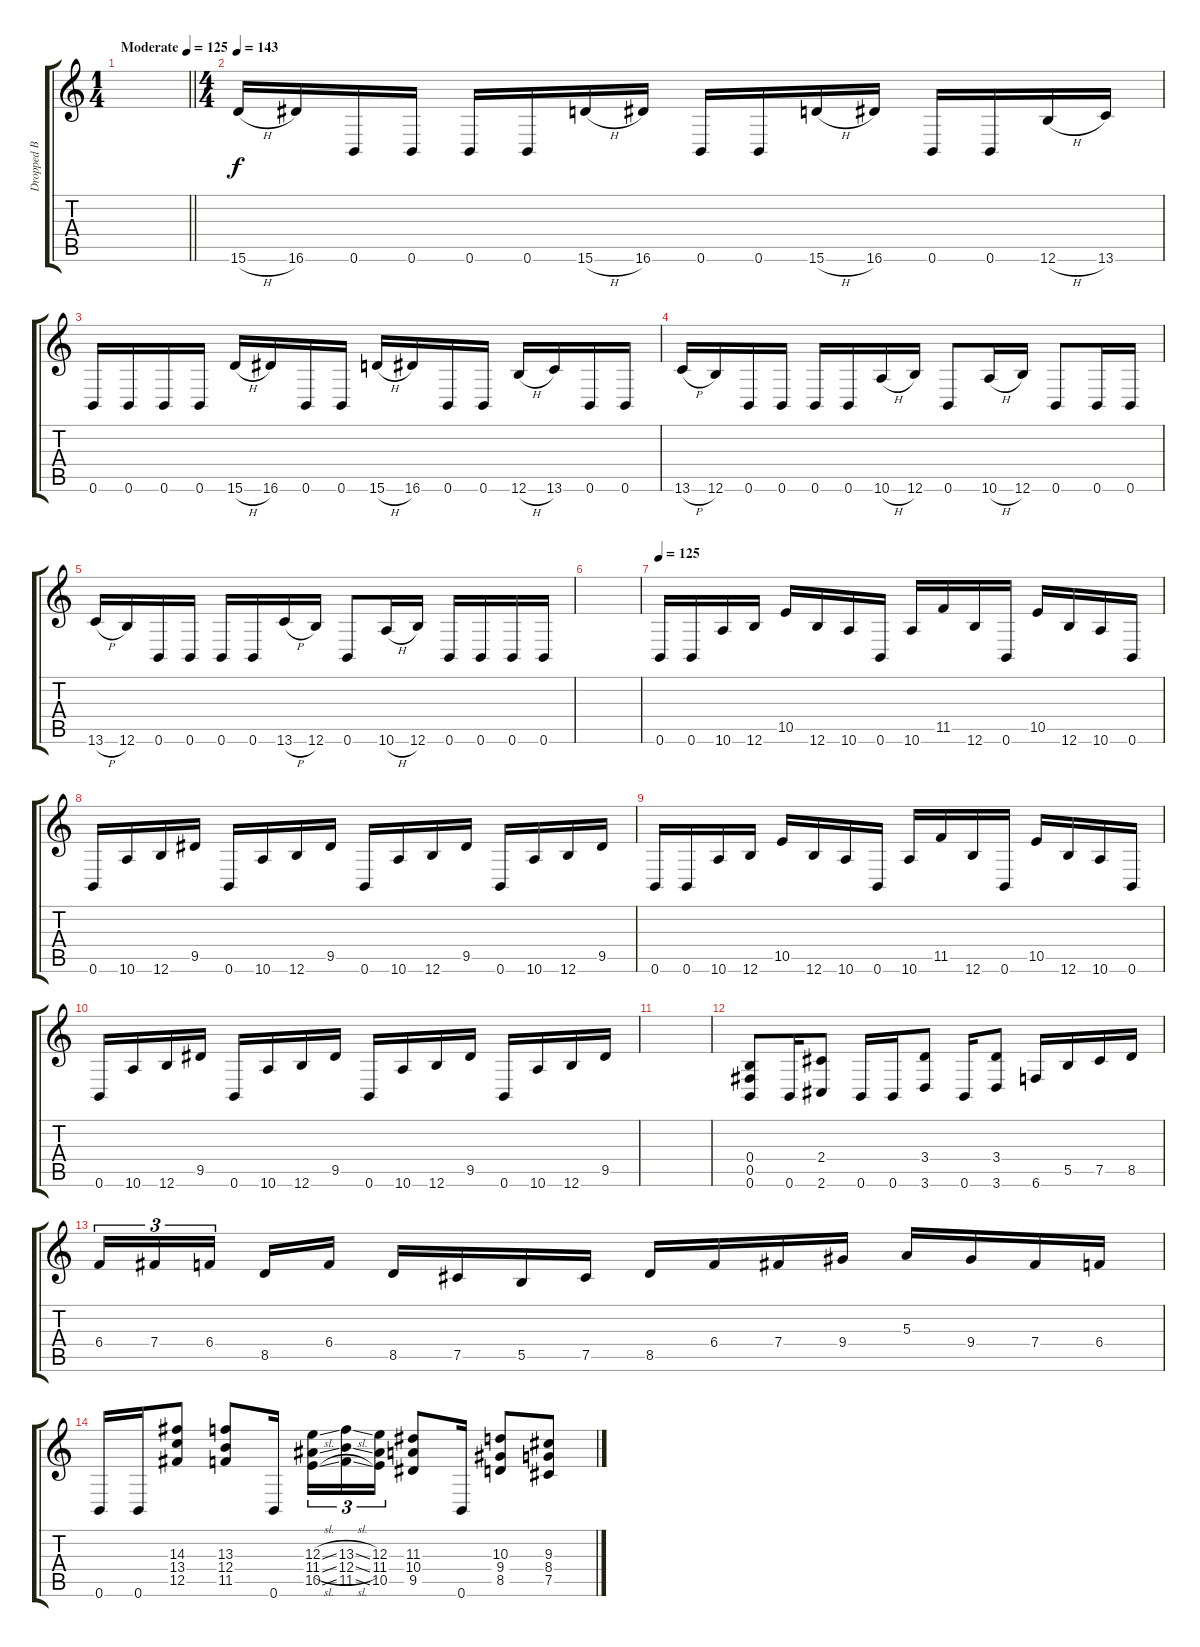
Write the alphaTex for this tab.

\track ("Dropped B" "Dropped B") {instrument distortionguitar}
\staff {score tabs}
\tuning (Db4 Ab3 E3 B2 Gb2 B1) {hide}
\ts (1 4)
\tempo (125 "Moderate")
\clef g2
\barLineRight lightlight
\ks c
|
\ts (4 4)
\tempo 143
15.6{h}.16 16.6.16 0.6.16 0.6.16 0.6.16 0.6.16 15.6{h}.16 16.6.16 0.6.16 0.6.16 15.6{h}.16 16.6.16 0.6.16 0.6.16 12.6{h}.16 13.6.16 |
0.6.16 0.6.16 0.6.16 0.6.16 15.6{h}.16 16.6.16 0.6.16 0.6.16 15.6{h}.16 16.6.16 0.6.16 0.6.16 12.6{h}.16 13.6.16 0.6.16 0.6.16 |
13.6{h}.16 12.6.16 0.6.16 0.6.16 0.6.16 0.6.16 10.6{h}.16 12.6.16 0.6.8 10.6{h}.16 12.6.16 0.6.8 0.6.16 0.6.16 |
13.6{h}.16 12.6.16 0.6.16 0.6.16 0.6.16 0.6.16 13.6{h}.16 12.6.16 0.6.8 10.6{h}.16 12.6.16 0.6.16 0.6.16 0.6.16 0.6.16 |
|
\tempo 125
0.6.16 0.6.16 10.6.16 12.6.16 10.5.16 12.6.16 10.6.16 0.6.16 10.6.16 11.5.16 12.6.16 0.6.16 10.5.16 12.6.16 10.6.16 0.6.16 |
0.6.16 10.6.16 12.6.16 9.5.16 0.6.16 10.6.16 12.6.16 9.5.16 0.6.16 10.6.16 12.6.16 9.5.16 0.6.16 10.6.16 12.6.16 9.5.16 |
0.6.16 0.6.16 10.6.16 12.6.16 10.5.16 12.6.16 10.6.16 0.6.16 10.6.16 11.5.16 12.6.16 0.6.16 10.5.16 12.6.16 10.6.16 0.6.16 |
0.6.16 10.6.16 12.6.16 9.5.16 0.6.16 10.6.16 12.6.16 9.5.16 0.6.16 10.6.16 12.6.16 9.5.16 0.6.16 10.6.16 12.6.16 9.5.16 |
|
(0.4 0.5 0.6).8 0.6.16 (2.4 2.6).8 0.6.16 0.6.16 (3.4 3.6).8 0.6.16 (3.4 3.6).8 6.6.16 5.5.16 7.5.16 8.5.16 |
6.4.16{tu (3 2)} 7.4.16{tu (3 2)} 6.4.16{tu (3 2) beam splitsecondary} 8.5.16 6.4.16 8.5.16 7.5.16 5.5.16 7.5.16 8.5.16 6.4.16 7.4.16 9.4.16 5.3.16 9.4.16 7.4.16 6.4.16 |
0.6.16 0.6.16 (14.3 13.4 12.5).8 (13.3 12.4 11.5).8 0.6.16{beam splitsecondary} (12.3{sl} 11.4{sl} 10.5{sl}).16{tu (3 2)} (13.3{sl} 12.4{sl} 11.5{sl}).16{tu (3 2)} (12.3 11.4 10.5).16{tu (3 2)} (11.3 10.4 9.5).8 0.6.16 (10.3 9.4 8.5).8 (9.3 8.4 7.5).8
